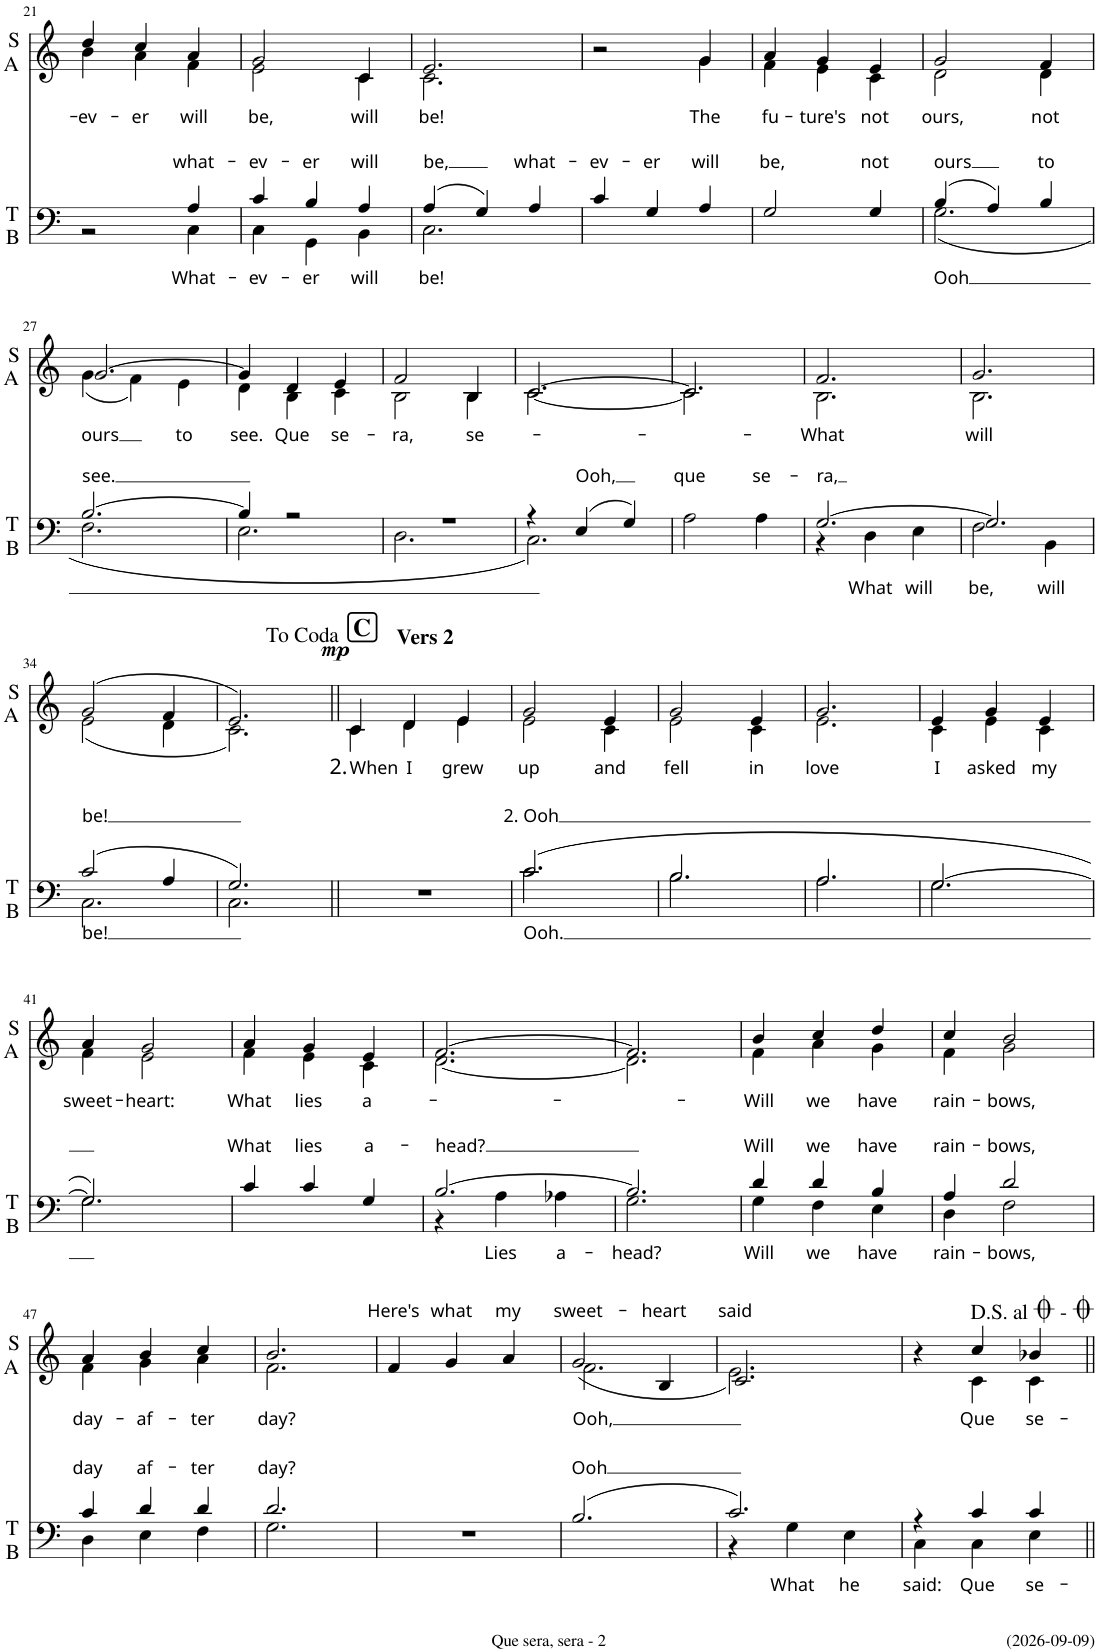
**kern	**text	**text	**kern	**text	**dynam
*part2	*part2	*part2	*part1	*part1	*part1
*staff2	*staff2	*staff2	*staff1	*staff1	*staff1
*I"Tenor Bass	*	*	*I"Sopran Alt	*	*
*I'T B	*	*	*I'S A	*	*
!!LO:PB:g=z
*clefF4	*	*	*clefG2	*	*
*k[]	*	*	*k[]	*	*
*M3/4	*	*	*M3/4	*	*
=21	=21	=21	=21	=21	=21
*^	*	*	*^	*	*
!	!	!	!	!	!	!LO:LY:b	!
2ryy	2r	.	.	4dd/	4b\	ev-	.
!	!	!	!	!	!	!LO:LY:b	!
.	.	.	.	4cc/	4a\	-er	.
!	!	!LO:LY:a	!	!	!	!	!
!	!	!LO:LY:b	!	!	!	!LO:LY:b	!
4A/	4C\	What-	.	4a/	4f\	will	.
=22	=22	=22	=22	=22	=22	=22	=22
!	!	!LO:LY:a	!	!	!	!	!
!	!	!LO:LY:b	!	!	!	!LO:LY:b	!
4c/	4C\	-ev-	.	2g/	2e\	be,	.
!	!	!LO:LY:a	!	!	!	!	!
!	!	!LO:LY:b	!	!	!	!	!
4B/	4GG\	-er	.	.	.	.	.
!	!	!LO:LY:a	!	!	!	!	!
!	!	!LO:LY:b	!	!	!	!LO:LY:b	!
4A/	4BB\	will	.	4c/	4c\	will	.
=23	=23	=23	=23	=23	=23	=23	=23
!	!	!LO:LY:a	!	!	!	!	!
!	!	!LO:LY:b	!	!	!	!LO:LY:b	!
(>4A/	2.C\	be!	.	2.e/	2.c\	be!	.
4G/)	.	.	.	.	.	.	.
!	!	!LO:LY:a	!	!	!	!	!
4A/	.	what-	.	.	.	.	.
*v	*v	*	*	*	*	*	*
=24	=24	=24	=24	=24	=24	=24
!	!LO:LY:a	!	!	!	!	!
4c/	-ev-	.	2r	2ryy	.	.
!	!LO:LY:a	!	!	!	!	!
4G/	-er	.	.	.	.	.
!	!LO:LY:a	!	!	!	!LO:LY:b	!
4A/	will	.	4g/	4g\	The	.
=25	=25	=25	=25	=25	=25	=25
!	!LO:LY:a	!	!	!	!LO:LY:b	!
2G/	be,	.	4a/	4f\	fu-	.
!	!	!	!	!	!LO:LY:b	!
.	.	.	4g/	4e\	-ture's	.
!	!LO:LY:a	!	!	!	!LO:LY:b	!
4G/	not	.	4e/	4c\	not	.
=26	=26	=26	=26	=26	=26	=26
!	!LO:LY:a	!	!	!	!	!
*^	*	*	*	*	*	*
!	!	!LO:LY:b	!	!	!	!LO:LY:b	!
(>4B/	(<2.G\	Ooh	.	2g/	2d\	ours,	.
4A/)	.	.	.	.	.	.	.
!	!	!LO:LY:a	!	!	!	!LO:LY:b	!
4B/	.	to	.	4f/	4d\	not	.
!!LO:LB:g=z	!!
=27	=27	=27	=27	=27	=27	=27	=27
!	!	!LO:LY:a	!	!	!	!LO:LY:b	!
[>2.B/	2.F\	see.	.	[>2.g/	(<4g\	ours	.
.	.	.	.	.	4f\)	.	.
!	!	!	!	!	!	!LO:LY:b	!
.	.	.	.	.	4e\	to	.
=28	=28	=28	=28	=28	=28	=28	=28
!	!	!	!	!	!	!LO:LY:b	!
4B/]	2.E\	.	.	4g/]	4d\	see.	.
!	!	!	!	!	!	!LO:LY:b	!
2r	.	.	.	4d/	4B\	Que	.
!	!	!	!	!	!	!LO:LY:b	!
.	.	.	.	4e/	4c\	se-	.
=29	=29	=29	=29	=29	=29	=29	=29
!	!	!	!	!	!	!LO:LY:b	!
2.r	2.D\	.	.	2f/	2B\	-ra,	.
!	!	!	!	!	!	!LO:LY:b	!
.	.	.	.	4B/	4B\	se-	.
=30	=30	=30	=30	=30	=30	=30	=30
4r	2.C\)	.	.	[>2.c/	[<2.c\	.	.
!	!	!LO:LY:a	!	!	!	!	!
(>4E/	.	Ooh,	.	.	.	.	.
4G/)	.	.	.	.	.	.	.
*v	*v	*	*	*	*	*	*
=31	=31	=31	=31	=31	=31	=31
!	!LO:LY:a	!	!	!	!	!
2A\	que	.	2.c/]	2.c\]	.	.
!	!LO:LY:a	!	!	!	!	!
4A\	se-	.	.	.	.	.
=32	=32	=32	=32	=32	=32	=32
!	!LO:LY:a	!	!	!	!LO:LY:b	!
*^	*	*	*	*	*	*
[2.G/	4r	-ra,	.	2.f/	2.B\	-What	.
!	!	!LO:LY:b	!	!	!	!	!
.	4D\	What	.	.	.	.	.
!	!	!LO:LY:b	!	!	!	!	!
.	4E\	will	.	.	.	.	.
=33	=33	=33	=33	=33	=33	=33	=33
!	!	!LO:LY:b	!	!	!	!LO:LY:b	!
2.G/]	2F\	be,	.	2.g/	2.B\	will	.
!	!	!LO:LY:b	!	!	!	!	!
.	4BB\	will	.	.	.	.	.
!!LO:LB:g=z	!!
=34	=34	=34	=34	=34	=34	=34	=34
!	!	!LO:LY:a	!	!	!	!	!
!	!	!LO:LY:b	!	!	!	!	!
(>2c/	2.C\	be!	.	(>2g/	(<2e\	.	.
4A/	.	.	.	4f/	4d\	.	.
=35	=35	=35	=35	=35	=35	=35	=35
2.G/)	2.C\	.	.	2.e/)	2.c\)	.	.
!!LO:REH:place=s1:a:B:cj:fs=14:t=C	!!
=36||	=36||	=36||	=36||	=36||	=36||	=36||	=36||
!	!	!	!	!	!	!LO:LY:b	!LO:DY:a
*v	*v	*	*	*	*	*	*
2.r	.	.	4c/	4c\	2. When	mp
!	!	!	!LO:TX:a:B:t=Vers 2	!	!	!
!	!	!	!	!	!LO:LY:b	!
.	.	.	4d/	4d\	I	.
!	!	!	!	!	!LO:LY:b	!
.	.	.	4e/	4e\	grew	.
=37	=37	=37	=37	=37	=37	=37
!	!LO:LY:a	!	!	!	!	!
*^	*	*	*	*	*	*
!	!	!LO:LY:b	!	!	!	!LO:LY:b	!
(>2.c/	2.c\	Ooh.	.	2g/	2e\	up	.
!	!	!	!	!	!	!LO:LY:b	!
.	.	.	.	4e/	4c\	and	.
=38	=38	=38	=38	=38	=38	=38	=38
!	!	!	!	!	!	!LO:LY:b	!
2.B/	2.B\	.	.	2g/	2e\	fell	.
!	!	!	!	!	!	!LO:LY:b	!
.	.	.	.	4e/	4c\	in	.
=39	=39	=39	=39	=39	=39	=39	=39
!	!	!	!	!	!	!LO:LY:b	!
2.A/	2.A\	.	.	2.g/	2.e\	love	.
=40	=40	=40	=40	=40	=40	=40	=40
!	!	!	!	!	!	!LO:LY:b	!
[>2.G/	2.G\	.	.	4e/	4c\	I	.
!	!	!	!	!	!	!LO:LY:b	!
.	.	.	.	4g/	4e\	asked	.
!	!	!	!	!	!	!LO:LY:b	!
.	.	.	.	4e/	4c\	my	.
!!LO:LB:g=z	!!
=41	=41	=41	=41	=41	=41	=41	=41
!	!	!	!	!	!	!LO:LY:b	!
2.G/])	2.G\	.	.	4a/	4f\	sweet-	.
!	!	!	!	!	!	!LO:LY:b	!
.	.	.	.	2g/	2e\	-heart:	.
*v	*v	*	*	*	*	*	*
=42	=42	=42	=42	=42	=42	=42
!	!LO:LY:a	!	!	!	!LO:LY:b	!
4c/	What	.	4a/	4f\	What	.
!	!LO:LY:a	!	!	!	!LO:LY:b	!
4c/	lies	.	4g/	4e\	lies	.
!	!LO:LY:a	!	!	!	!LO:LY:b	!
4G/	a-	.	4e/	4c\	a-	.
=43	=43	=43	=43	=43	=43	=43
!	!LO:LY:a	!	!	!	!	!
*^	*	*	*	*	*	*
[>2.B/	4r	-head?	.	[2.f/	[<2.d\	.	.
!	!	!LO:LY:b	!	!	!	!	!
.	4A\	Lies	.	.	.	.	.
!	!	!LO:LY:b	!	!	!	!	!
.	4A-X\	a-	.	.	.	.	.
=44	=44	=44	=44	=44	=44	=44	=44
!	!	!LO:LY:b	!	!	!	!	!
2.B/]	2.G\	-head?	.	2.f/]	2.d\]	.	.
=45	=45	=45	=45	=45	=45	=45	=45
!	!	!LO:LY:a	!	!	!	!	!
!	!	!LO:LY:b	!	!	!	!LO:LY:b	!
4d/	4G\	Will	.	4b/	4f\	-Will	.
!	!	!LO:LY:a	!	!	!	!	!
!	!	!LO:LY:b	!	!	!	!LO:LY:b	!
4d/	4F\	we	.	4cc/	4a\	we	.
!	!	!LO:LY:a	!	!	!	!	!
!	!	!LO:LY:b	!	!	!	!LO:LY:b	!
4B/	4E\	have	.	4dd/	4g\	have	.
=46	=46	=46	=46	=46	=46	=46	=46
!	!	!LO:LY:a	!	!	!	!	!
!	!	!LO:LY:b	!	!	!	!LO:LY:b	!
4A/	4D\	rain-	.	4cc/	4f\	rain-	.
!	!	!LO:LY:a	!	!	!	!	!
!	!	!LO:LY:b	!	!	!	!LO:LY:b	!
2d/	2F\	-bows,	.	2b/	2g\	-bows,	.
!!LO:LB:g=z	!!
=47	=47	=47	=47	=47	=47	=47	=47
!	!	!	!LO:LY:a	!	!	!LO:LY:b	!
4c/	4D\	.	day	4a/	4f\	day-	.
!	!	!	!LO:LY:a	!	!	!LO:LY:b	!
4d/	4E\	.	af-	4b/	4g\	af-	.
!	!	!	!LO:LY:a	!	!	!LO:LY:b	!
4d/	4F\	.	-ter	4cc/	4a\	-ter	.
=48	=48	=48	=48	=48	=48	=48	=48
!	!	!	!LO:LY:a	!	!	!LO:LY:b	!
2.d/	2.G\	.	day?	2.b/	2.f\	day?	.
=49	=49	=49	=49	=49	=49	=49	=49
!	!	!	!	!	!	!LO:LY:a	!
*v	*v	*	*	*	*	*	*
*	*	*	*v	*v	*	*
2.r	.	.	4f/	Here's	.
!	!	!	!	!LO:LY:a	!
.	.	.	4g/	what	.
!	!	!	!	!LO:LY:a	!
.	.	.	4a/	my	.
=50	=50	=50	=50	=50	=50
!	!	!LO:LY:a	!	!LO:LY:a	!
*	*	*	*^	*	*
!	!	!	!	!	!LO:LY:b	!
(>2.B/	.	Ooh	(<2g/	2.f\	Ooh,	.
!	!	!	!	!	!LO:LY:a	!
.	.	.	4B/	.	-heart	.
=51	=51	=51	=51	=51	=51	=51
*^	*	*	*	*	*	*
!	!	!	!	!	!	!LO:LY:a	!
2.c/)	4r	.	.	2.c/	2.e\)	said	.
!	!	!LO:LY:b	!	!	!	!	!
.	4G\	What	.	.	.	.	.
!	!	!LO:LY:b	!	!	!	!	!
.	4E\	he	.	.	.	.	.
=52	=52	=52	=52	=52	=52	=52	=52
!	!	!LO:LY:b	!	!	!	!	!
4r	4C\	said:	.	4r	4ryy	.	.
!	!	!LO:LY:b	!	!	!	!LO:LY:b	!
4c/	4C\	Que	.	4cc/	4c\	Que	.
!	!	!LO:LY:b	!	!	!	!LO:LY:b	!
4c/	4E\	se-	.	4b-X/	4c\	se-	.
!	!	!	!	!	!LO:TX:a:t=-	!	!
!	!	!	!	!	!LO:TX:a:t=D.S. al	!	!
*v	*v	*	*	*	*	*	*
*	*	*	*v	*v	*	*
=||	=||	=||	=||	=||	=||
*-	*-	*-	*-	*-	*-
